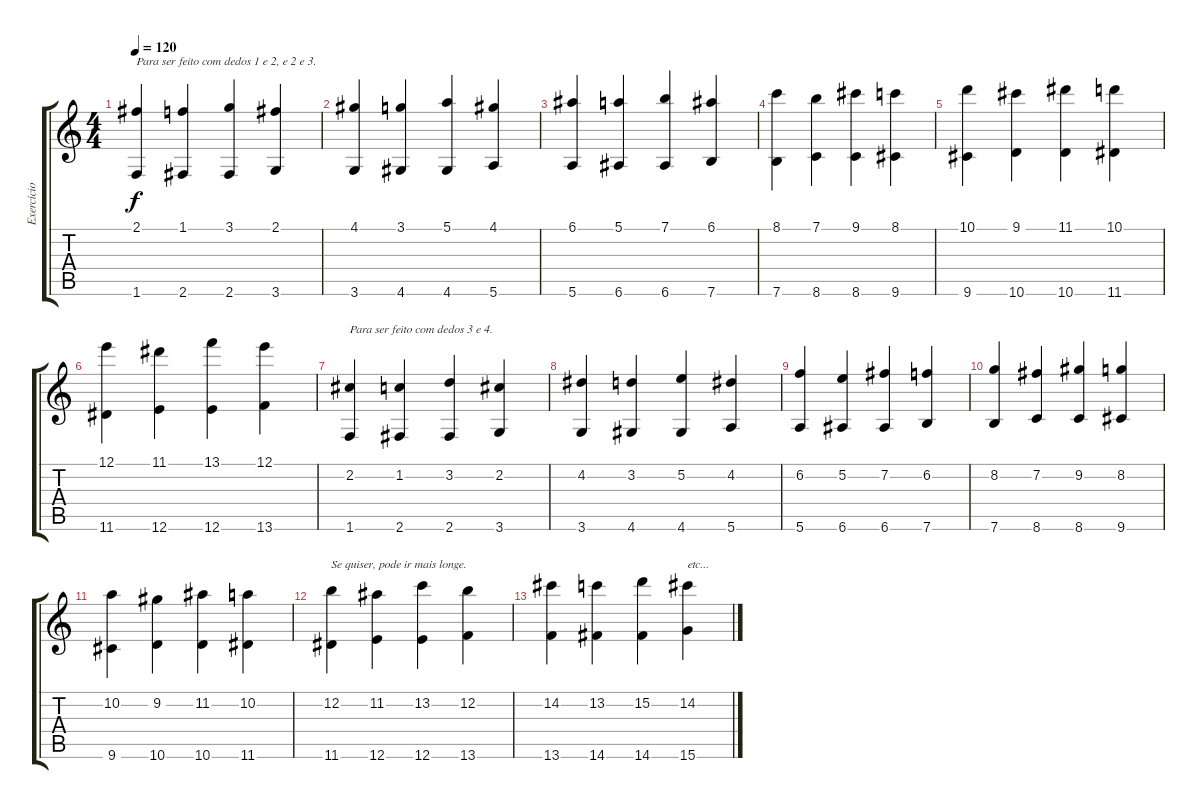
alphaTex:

\track ("Exercício ANIMAL para abertura de dedos." "Exercício ") {instrument acousticguitarnylon}
\staff {score tabs}
\tuning (E4 B3 G3 D3 A2 E2) {hide}
\ts (4 4)
\tempo 120
\clef g2
\ks c
(2.1 1.6).4{txt "Para ser feito com dedos 1 e 2, e 2 e 3." dy f instrument acousticguitarnylon} (1.1 2.6).4 (3.1 2.6).4 (2.1 3.6).4 |
(4.1 3.6).4 (3.1 4.6).4 (5.1 4.6).4 (4.1 5.6).4 |
(6.1 5.6).4 (5.1 6.6).4 (7.1 6.6).4 (6.1 7.6).4 |
(8.1 7.6).4 (7.1 8.6).4 (9.1 8.6).4 (8.1 9.6).4 |
(10.1 9.6).4 (9.1 10.6).4 (11.1 10.6).4 (10.1 11.6).4 |
(12.1 11.6).4 (11.1 12.6).4 (13.1 12.6).4 (12.1 13.6).4 |
(2.2 1.6).4{txt "Para ser feito com dedos 3 e 4."} (1.2 2.6).4 (3.2 2.6).4 (2.2 3.6).4 |
(4.2 3.6).4 (3.2 4.6).4 (5.2 4.6).4 (4.2 5.6).4 |
(6.2 5.6).4 (5.2 6.6).4 (7.2 6.6).4 (6.2 7.6).4 |
(8.2 7.6).4 (7.2 8.6).4 (9.2 8.6).4 (8.2 9.6).4 |
(10.2 9.6).4 (9.2 10.6).4 (11.2 10.6).4 (10.2 11.6).4 |
(12.2 11.6).4{txt "Se quiser, pode ir mais longe."} (11.2 12.6).4 (13.2 12.6).4 (12.2 13.6).4 |
(14.2 13.6).4 (13.2 14.6).4 (15.2 14.6).4 (14.2 15.6).4{txt "etc..."}
